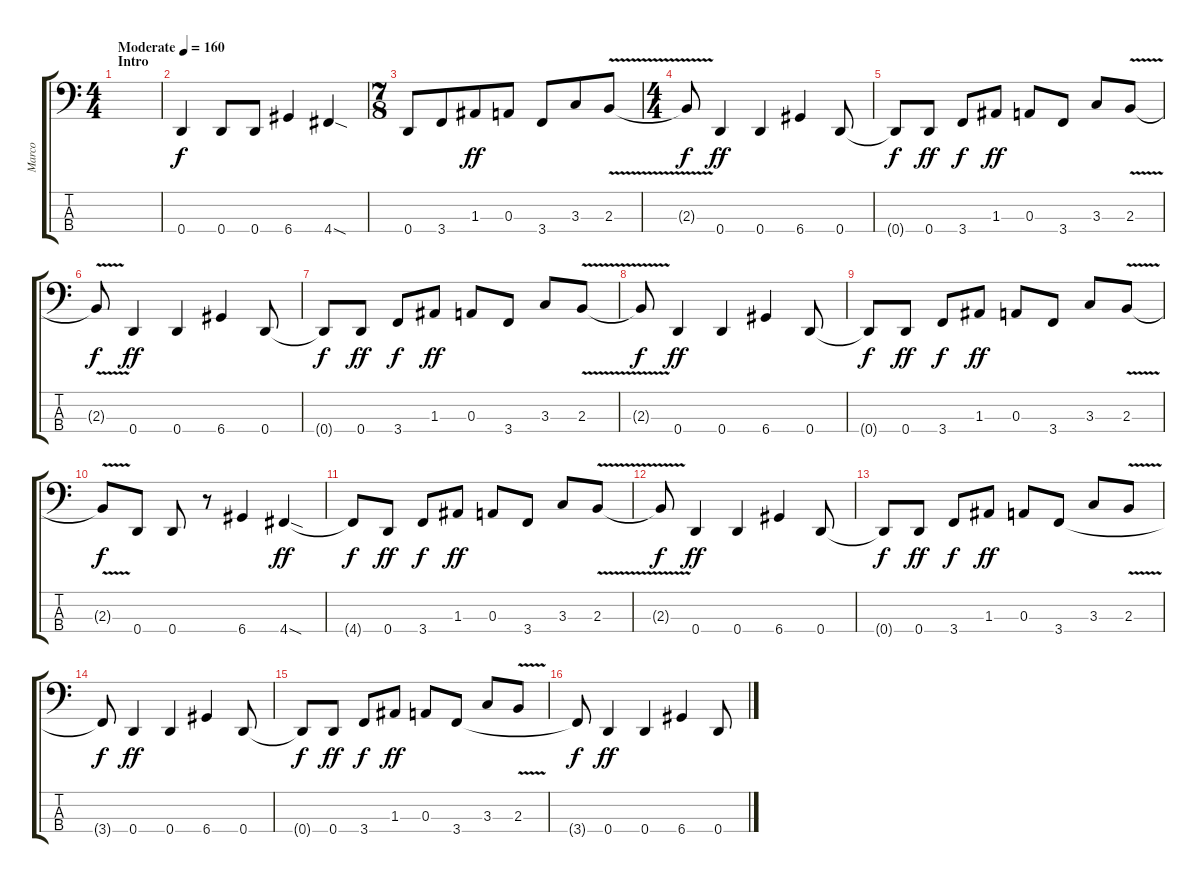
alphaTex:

\track ("Marco" "Marco") {instrument electricbasspick}
\staff {score tabs}
\tuning (G2 D2 A1 D1) {hide}
\ts (4 4)
\section ("" "Intro")
\tempo (160 "Moderate")
\clef f4
\ks c
|
0.4.4 0.4.8 0.4.8 6.4.4 4.4{sod}.4 |
\ts (7 8)
0.4.8 3.4.8{dy f} 1.3.8{dy ff} 0.3.8 3.4.8 3.3.8 2.3{v}.8 |
\ts (4 4)
2.3{t}.8{dy f} 0.4.4{dy ff} 0.4.4 6.4.4 0.4.8 |
0.4{t}.8{dy f} 0.4.8{dy ff} 3.4.8{dy f} 1.3.8{dy ff} 0.3.8 3.4.8 3.3.8 2.3{v}.8 |
2.3{t}.8{dy f} 0.4.4{dy ff} 0.4.4 6.4.4 0.4.8 |
0.4{t}.8{dy f} 0.4.8{dy ff} 3.4.8{dy f} 1.3.8{dy ff} 0.3.8 3.4.8 3.3.8 2.3{v}.8 |
2.3{t}.8{dy f} 0.4.4{dy ff} 0.4.4 6.4.4 0.4.8 |
0.4{t}.8{dy f} 0.4.8{dy ff} 3.4.8{dy f} 1.3.8{dy ff} 0.3.8 3.4.8 3.3.8 2.3{v}.8 |
2.3{t}.8{dy f} 0.4.8 0.4.8 r.8 6.4.4 4.4{sod}.4{dy ff} |
4.4{t}.8{dy f} 0.4.8{dy ff} 3.4.8{dy f} 1.3.8{dy ff} 0.3.8 3.4.8 3.3.8 2.3{v}.8 |
2.3{t}.8{dy f} 0.4.4{dy ff} 0.4.4 6.4.4 0.4.8 |
0.4{t}.8{dy f} 0.4.8{dy ff} 3.4.8{dy f} 1.3.8{dy ff} 0.3.8 3.4.8 3.3.8 2.3{v}.8 |
3.4{t}.8{dy f} 0.4.4{dy ff} 0.4.4 6.4.4 0.4.8 |
0.4{t}.8{dy f} 0.4.8{dy ff} 3.4.8{dy f} 1.3.8{dy ff} 0.3.8 3.4.8 3.3.8 2.3{v}.8 |
3.4{t}.8{dy f} 0.4.4{dy ff} 0.4.4 6.4.4 0.4.8
